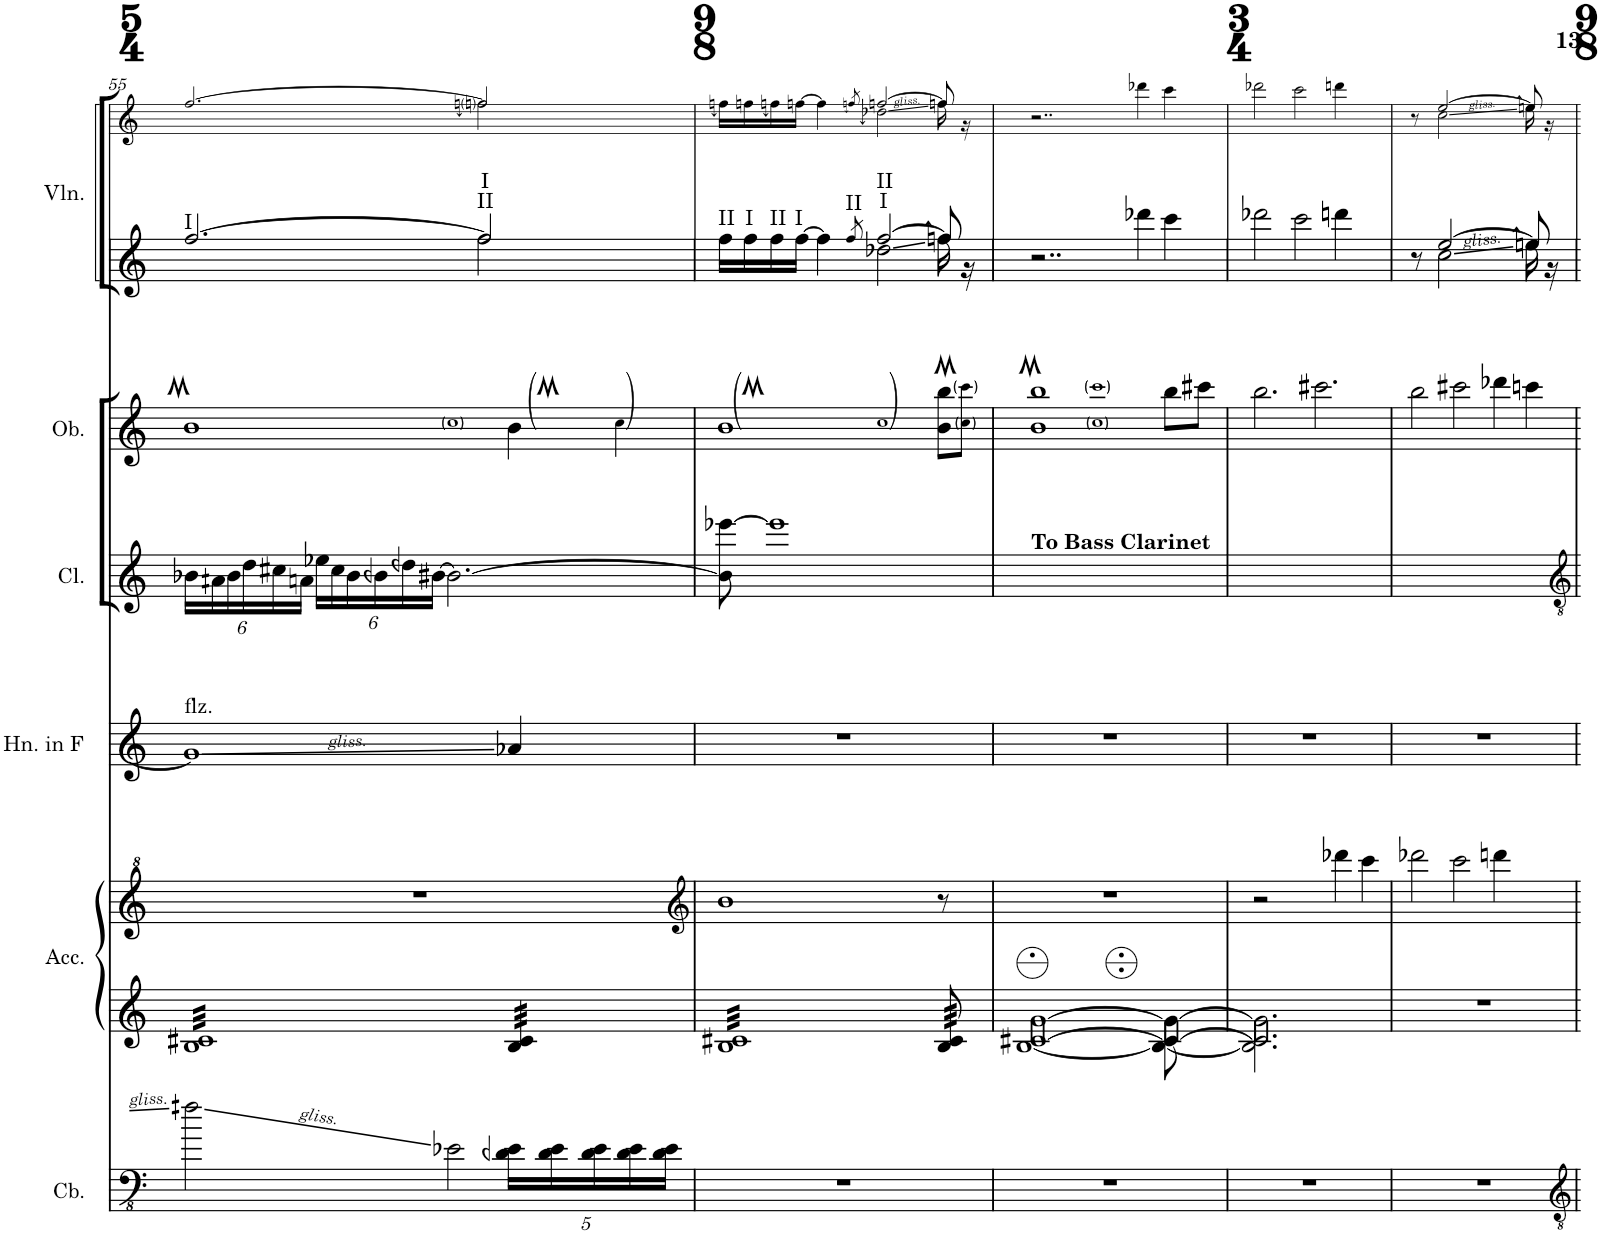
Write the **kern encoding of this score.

**kern	**kern	**kern	**kern	**kern	**kern	**kern	**kern
*part6	*part5	*part5	*part4	*part3	*part2	*part1	*part1
*staff8	*staff7	*staff6	*staff5	*staff4	*staff3	*staff2	*staff1
*I"Contrabass	*I"Accordion	*	*I"Horn in F	*I"Clarinet	*I"Oboe	*I"Solo Violin	*
*I'Cb.	*I'Acc.	*	*I'Hn. in F	*I'Cl.	*I'Ob.	*I'Vln.	*
!!LO:PB:g=z
*clefFv4	*clefG2	*clefG^2	*clefG2	*clefG2	*clefG2	*clefG2	*clefG2
*Trd7c12	*	*	*Trd4c7	*Trd1c2	*	*	*
*k[]	*k[]	*k[]	*k[]	*k[]	*k[]	*k[]	*k[]
*M5/4	*M5/4	*M5/4	*M5/4	*M5/4	*M5/4	*M5/4	*M5/4
*	*	*	*	*Xbrackettup	*	*	*
=55	=55	=55	=55	=55	=55	=55	=55
*	*	*	*	*	*	*^	*^
!	!	!	!	!	!	!LO:TX:a:t=I	!	!	!
!	!	!	!LO:TX:a:t=flz.	!	!	!	!	!	!
*	*tremolo	*	*	*	*	*	*	*	*
2fn\	32B 32c#XLLL	4%5r	1g]	24b-X\LL	2b	[2.ff/	2.ryy	[2.ff/	2.ryy
.	32B 32c#X	.	.	.	.	.	.	.	.
.	.	.	.	24an\	.	.	.	.	.
.	32B 32c#X	.	.	.	.	.	.	.	.
.	.	.	.	24b-\	.	.	.	.	.
.	32B 32c#X	.	.	.	.	.	.	.	.
.	32B 32c#X	.	.	24dd\	.	.	.	.	.
.	32B 32c#X	.	.	.	.	.	.	.	.
.	.	.	.	24cc#X\	.	.	.	.	.
.	32B 32c#X	.	.	.	.	.	.	.	.
.	.	.	.	24an\JJ	.	.	.	.	.
.	32B 32c#X	.	.	.	.	.	.	.	.
.	32B 32c#X	.	.	24ee-X\LL	.	.	.	.	.
.	32B 32c#X	.	.	.	.	.	.	.	.
.	.	.	.	24cc#\	.	.	.	.	.
.	32B 32c#X	.	.	.	.	.	.	.	.
.	.	.	.	24b-\	.	.	.	.	.
.	32B 32c#X	.	.	.	.	.	.	.	.
.	32B 32c#X	.	.	24bn\	.	.	.	.	.
.	32B 32c#X	.	.	.	.	.	.	.	.
.	.	.	.	24ddn\	.	.	.	.	.
.	32B 32c#X	.	.	.	.	.	.	.	.
.	.	.	.	[24b#X\JJ	.	.	.	.	.
.	32B 32c#X	.	.	.	.	.	.	.	.
2E-X\	32B 32c#X	.	.	2.b#\_	2cc!	.	.	.	.
.	32B 32c#X	.	.	.	.	.	.	.	.
.	32B 32c#X	.	.	.	.	.	.	.	.
.	32B 32c#X	.	.	.	.	.	.	.	.
.	32B 32c#X	.	.	.	.	.	.	.	.
.	32B 32c#X	.	.	.	.	.	.	.	.
.	32B 32c#X	.	.	.	.	.	.	.	.
.	32B 32c#X	.	.	.	.	.	.	.	.
!	!	!	!	!	!	!LO:TX:a:t=II	!	!	!
!	!	!	!	!	!	!LO:TX:a:t=I	!	!	!
.	32B 32c#X	.	.	.	.	2ff/]	2ff\	2ffni/]	2ffn\
.	32B 32c#X	.	.	.	.	.	.	.	.
.	32B 32c#X	.	.	.	.	.	.	.	.
.	32B 32c#X	.	.	.	.	.	.	.	.
.	32B 32c#X	.	.	.	.	.	.	.	.
.	32B 32c#X	.	.	.	.	.	.	.	.
.	32B 32c#X	.	.	.	.	.	.	.	.
.	32B 32c#XJJJ	.	.	.	.	.	.	.	.
*Xbrackettup	*	*	*	*	*	*	*	*	*
20Dn\ 20E-\LL	32B/ 32c#/LLL	.	4a-X/	.	8b\	.	.	.	.
.	32B/ 32c#/	.	.	.	.	.	.	.	.
20D\ 20E-\	.	.	.	.	.	.	.	.	.
.	32B/ 32c#/	.	.	.	.	.	.	.	.
.	32B/ 32c#/	.	.	.	.	.	.	.	.
20D\ 20E-\	.	.	.	.	.	.	.	.	.
.	32B/ 32c#/	.	.	.	8cc!\	.	.	.	.
20D\ 20E-\	.	.	.	.	.	.	.	.	.
.	32B/ 32c#/	.	.	.	.	.	.	.	.
.	32B/ 32c#/	.	.	.	.	.	.	.	.
20D\ 20E-\JJ	.	.	.	.	.	.	.	.	.
.	32B/ 32c#/JJJ	.	.	.	.	.	.	.	.
=56	=56	=56	=56	=56	=56	=56	=56	=56	=56
*	*	*clefG2	*	*	*	*	*	*	*
*M9/8	*M9/8	*M9/8	*M9/8	*M9/8	*M9/8	*M9/8	*	*M9/8	*
!	!	!	!	!	!	!LO:TX:a:t=II	!	!	!
8%9r	32B 32c#XLLL	1b	8%9r	8b#\] [8eee-X\	2b	16ff\LL	2ryy	16ffn\LL	2ryy
.	32B 32c#X	.	.	.	.	.	.	.	.
!	!	!	!	!	!	!LO:TX:a:t=I	!	!	!
.	32B 32c#X	.	.	.	.	16ff\	.	16ffn\	.
.	32B 32c#X	.	.	.	.	.	.	.	.
!	!	!	!	!	!	!LO:TX:a:t=II	!	!	!
.	32B 32c#X	.	.	1eee-]	.	16ff\	.	16ffn\	.
.	32B 32c#X	.	.	.	.	.	.	.	.
!	!	!	!	!	!	!LO:TX:a:t=I	!	!	!
.	32B 32c#X	.	.	.	.	[16ff\JJ	.	[16ffn\JJ	.
.	32B 32c#X	.	.	.	.	.	.	.	.
.	32B 32c#X	.	.	.	.	4ff\]	.	4ff\]	.
.	32B 32c#X	.	.	.	.	.	.	.	.
.	32B 32c#X	.	.	.	.	.	.	.	.
.	32B 32c#X	.	.	.	.	.	.	.	.
.	32B 32c#X	.	.	.	.	.	.	.	.
.	32B 32c#X	.	.	.	.	.	.	.	.
.	32B 32c#X	.	.	.	.	.	.	.	.
.	32B 32c#X	.	.	.	.	.	.	.	.
.	.	.	.	.	.	8qff/	.	8qffn/	.
!	!	!	!	!	!	!LO:TX:a:t=II	!	!	!
!	!	!	!	!	!	!LO:TX:a:t=I	!	!	!
!	!	!	!	!	!	!LO:TX:a:t=II	!	!	!
.	32B 32c#X	.	.	.	2cc!	[2ff/	2dd-X\	[2ffn/	2ddn\
.	32B 32c#X	.	.	.	.	.	.	.	.
.	32B 32c#X	.	.	.	.	.	.	.	.
.	32B 32c#X	.	.	.	.	.	.	.	.
.	32B 32c#X	.	.	.	.	.	.	.	.
.	32B 32c#X	.	.	.	.	.	.	.	.
.	32B 32c#X	.	.	.	.	.	.	.	.
.	32B 32c#X	.	.	.	.	.	.	.	.
.	32B 32c#X	.	.	.	.	.	.	.	.
.	32B 32c#X	.	.	.	.	.	.	.	.
.	32B 32c#X	.	.	.	.	.	.	.	.
.	32B 32c#X	.	.	.	.	.	.	.	.
.	32B 32c#X	.	.	.	.	.	.	.	.
.	32B 32c#X	.	.	.	.	.	.	.	.
.	32B 32c#X	.	.	.	.	.	.	.	.
.	32B 32c#XJJJ	.	.	.	.	.	.	.	.
.	64B/ 64c#/	8r	.	.	16b\ 16bb\L	8ff/]	16ffn\	8ff/]	16ffn\
.	64B/ 64c#/	.	.	.	.	.	.	.	.
.	64B/ 64c#/	.	.	.	.	.	.	.	.
.	64B/ 64c#/	.	.	.	.	.	.	.	.
.	64B/ 64c#/	.	.	.	16cc!\ 16ccc!\J	.	16r	.	16r
.	64B/ 64c#/	.	.	.	.	.	.	.	.
.	64B/ 64c#/	.	.	.	.	.	.	.	.
.	64B/ 64c#/	.	.	.	.	.	.	.	.
*	*Xtremolo	*	*	*	*	*	*	*	*
*	*	*	*	*	*	*v	*v	*	*
*	*	*	*	*	*	*	*v	*v
=57	=57	=57	=57	=57	=57	=57	=57
*	*	*	*	*clefGv2	*	*	*
*	*^	*	*	*	*	*^	*^
!	!	!	!	!	!LO:TX:a:B:t=To Bass Clarinet	!	!	!	!	!
*	*	*	*	*	*	*	*v	*v	*	*
*	*	*	*	*	*	*	*	*v	*v
8%9r	[1B [1c#X [1g	2ff	8%9r	8%9r	1ryy	2b 2bb	2..r	2..r
.	.	2dd	.	.	.	2cc! 2ccc!	.	.
.	.	.	.	.	.	.	8ddd-X\	8ddd-X\
.	8B\_ 8c#\_ 8g\_	8ryy	.	.	8ryy	16bb\L	8ccc\	8ccc\
.	.	.	.	.	.	16ccc#X\J	.	.
*	*v	*v	*	*	*	*	*	*
=58	=58	=58	=58	=58	=58	=58	=58
*M3/4	*M3/4	*M3/4	*M3/4	*M3/4	*M3/4	*M3/4	*M3/4
2.r	2.B\] 2.c#\] 2.g\]	2r	2.r	2.ryy	4.bb\	4ddd-X\	4ddd-X\
.	.	.	.	.	.	4ccc\	4ccc\
.	.	.	.	.	4.ccc#X\	.	.
.	.	8ddd-X\L	.	.	.	4dddn\	4dddn\
.	.	8ccc\J	.	.	.	.	.
=59	=59	=59	=59	=59	=59	=59	=59
*	*	*	*	*	*	*^	*^
2.r	2.r	4ddd-X\	2.r	2.ryy	4bb\	8r	8ryy	8r	8ryy
.	.	.	.	.	.	[2ee/	2cc\	[2ee/	2cc\
.	.	4ccc\	.	.	4ccc#X\	.	.	.	.
.	.	4dddn\	.	.	8ddd-X\	.	.	.	.
.	.	.	.	.	8cccn\	8ee/]	16een\	8ee/]	16een\
.	.	.	.	.	.	.	16r	.	16r
*	*	*	*	*	*	*v	*v	*	*
*	*	*	*	*	*	*	*v	*v
=	=	=	=	=	=	=	=
*-	*-	*-	*-	*-	*-	*-	*-
